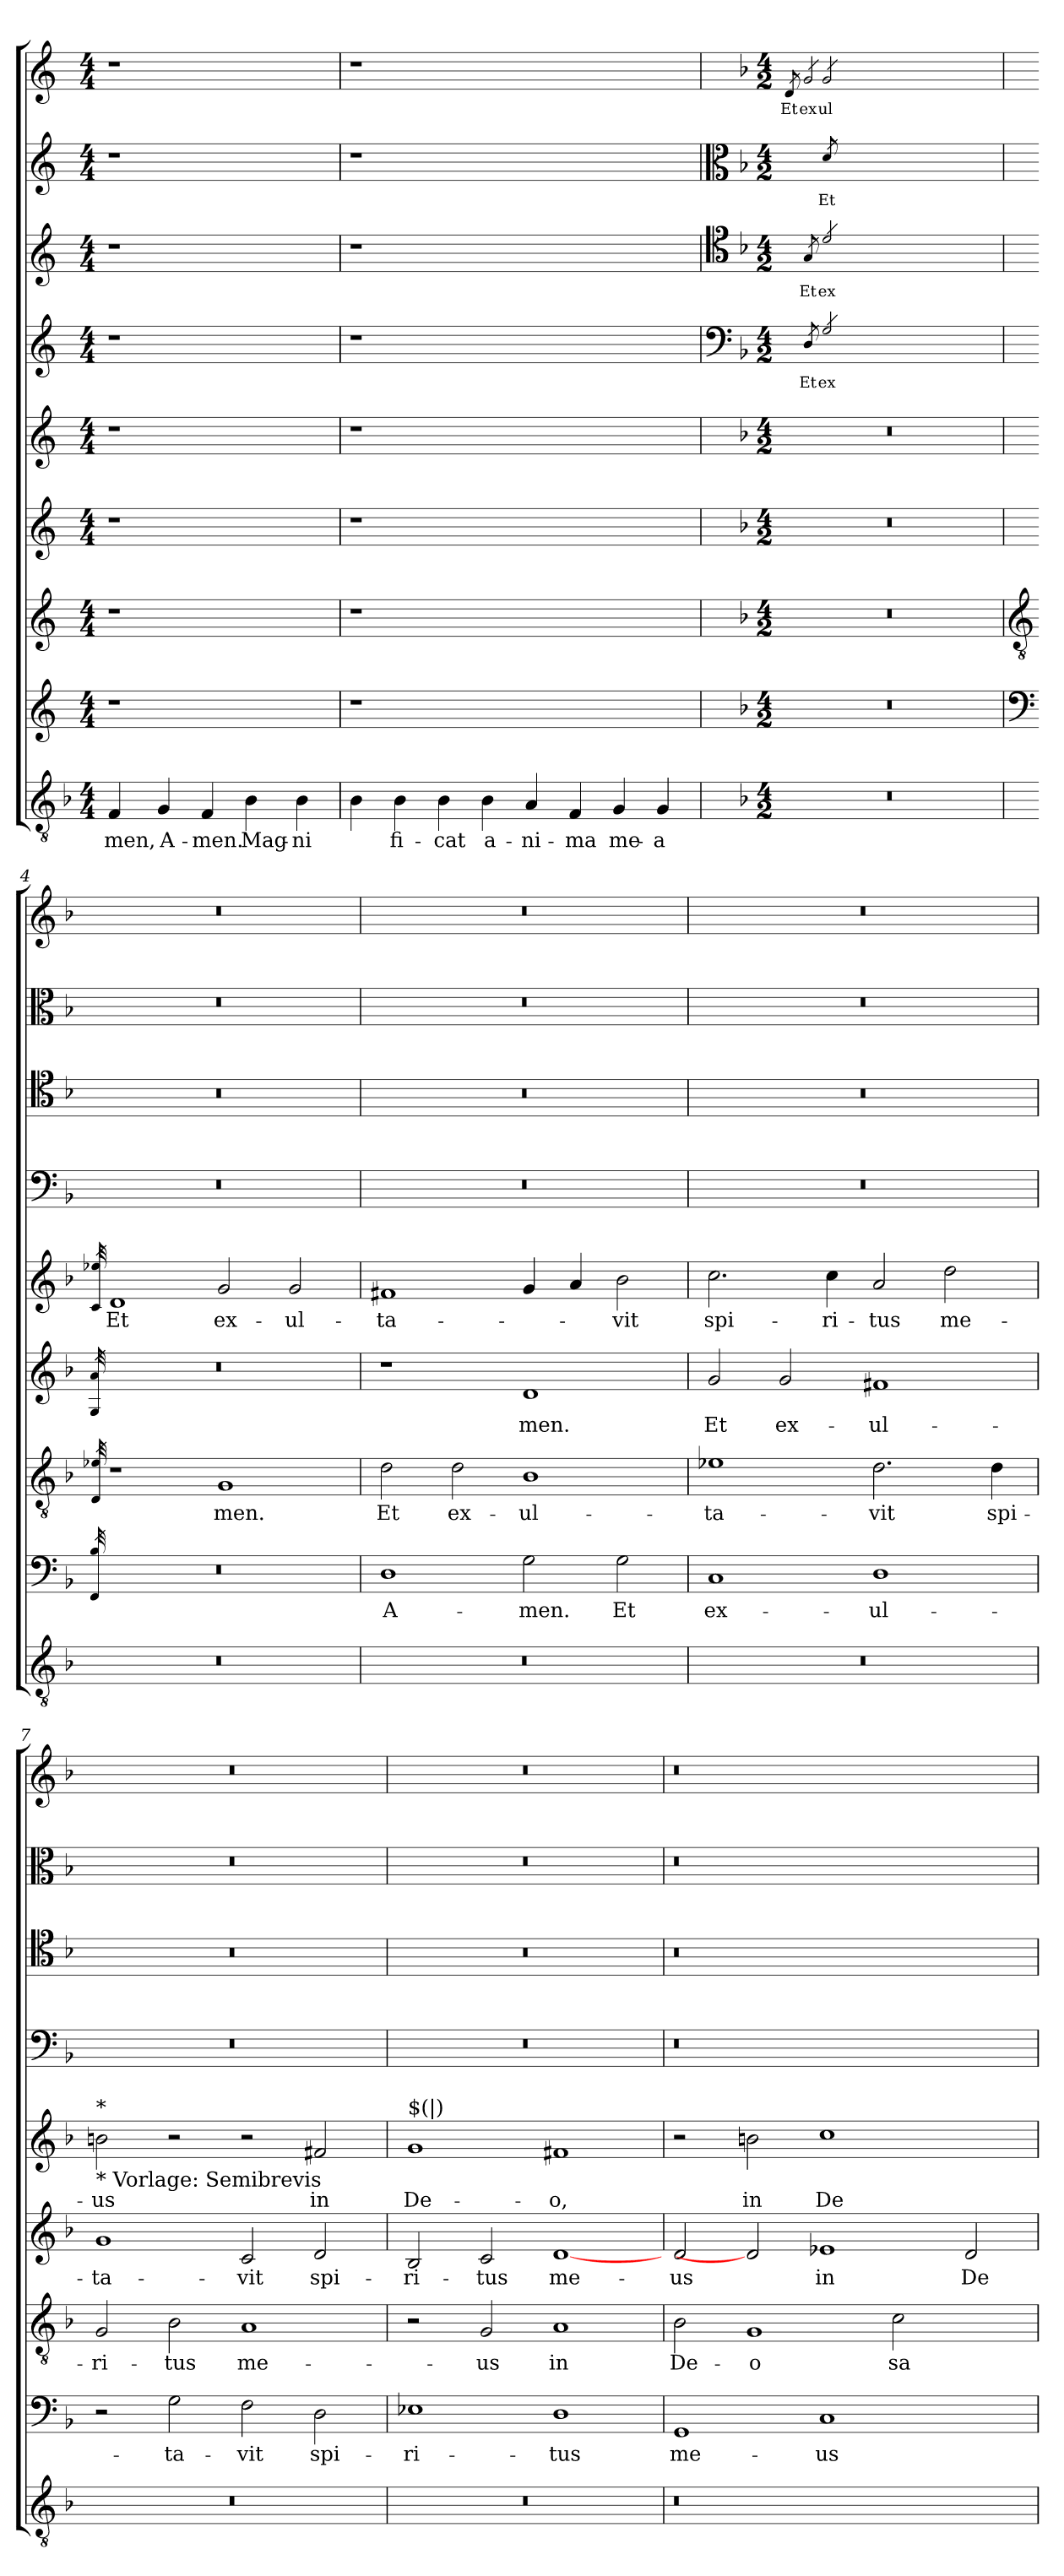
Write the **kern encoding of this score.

**kern	**text	**kern	**text	**kern	**text	**kern	**text	**kern	**text	**kern	**text	**kern	**text	**kern	**text	**kern	**text
*part9	*part9	*part8	*part8	*part7	*part7	*part6	*part6	*part5	*part5	*part4	*part4	*part3	*part3	*part2	*part2	*part1	*part1
*staff9	*staff9	*staff8	*staff8	*staff7	*staff7	*staff6	*staff6	*staff5	*staff5	*staff4	*staff4	*staff3	*staff3	*staff2	*staff2	*staff1	*staff1
*clefGv2	*	*clefG2	*	*clefG2	*	*clefG2	*	*clefG2	*	*clefG2	*	*clefG2	*	*clefG2	*	*clefG2	*
*k[b-]	*	*k[]	*	*k[]	*	*k[]	*	*k[]	*	*k[]	*	*k[]	*	*k[]	*	*k[]	*
*F:	*	*C:	*	*C:	*	*C:	*	*C:	*	*C:	*	*C:	*	*C:	*	*C:	*
*M4/4	*	*M4/4	*	*M4/4	*	*M4/4	*	*M4/4	*	*M4/4	*	*M4/4	*	*M4/4	*	*M4/4	*
=1	=1	=1	=1	=1	=1	=1	=1	=1	=1	=1	=1	=1	=1	=1	=1	=1	=1
!LO:N:head=solid	!LO:LY:b	!	!	!	!	!	!	!	!	!	!	!	!	!	!	!	!
4F/	men,	1r	.	1r	.	1r	.	1r	.	1r	.	1r	.	1r	.	1r	.
!LO:N:head=solid	!LO:LY:b	!	!	!	!	!	!	!	!	!	!	!	!	!	!	!	!
4G/	A-	.	.	.	.	.	.	.	.	.	.	.	.	.	.	.	.
!LO:N:head=solid	!LO:LY:b	!	!	!	!	!	!	!	!	!	!	!	!	!	!	!	!
4F/	-men.	.	.	.	.	.	.	.	.	.	.	.	.	.	.	.	.
!LO:N:head=solid	!LO:LY:b	!	!	!	!	!	!	!	!	!	!	!	!	!	!	!	!
4B-\	Mag-	.	.	.	.	.	.	.	.	.	.	.	.	.	.	.	.
!LO:N:head=solid	!LO:LY:b	!	!	!	!	!	!	!	!	!	!	!	!	!	!	!	!
4B-\	-ni	4ryy	.	4ryy	.	4ryy	.	4ryy	.	4ryy	.	4ryy	.	4ryy	.	4ryy	.
=2	=2	=2	=2	=2	=2	=2	=2	=2	=2	=2	=2	=2	=2	=2	=2	=2	=2
!LO:N:head=solid	!LO:LY:b	!	!	!	!	!	!	!	!	!	!	!	!	!	!	!	!
4B-\	­	1r	.	1r	.	1r	.	1r	.	1r	.	1r	.	1r	.	1r	.
!LO:N:head=solid	!LO:LY:b	!	!	!	!	!	!	!	!	!	!	!	!	!	!	!	!
4B-\	fi-	.	.	.	.	.	.	.	.	.	.	.	.	.	.	.	.
!LO:N:head=solid	!LO:LY:b	!	!	!	!	!	!	!	!	!	!	!	!	!	!	!	!
4B-\	-cat	.	.	.	.	.	.	.	.	.	.	.	.	.	.	.	.
!LO:N:head=solid	!LO:LY:b	!	!	!	!	!	!	!	!	!	!	!	!	!	!	!	!
4B-\	a-	.	.	.	.	.	.	.	.	.	.	.	.	.	.	.	.
!LO:N:head=solid	!LO:LY:b	!	!	!	!	!	!	!	!	!	!	!	!	!	!	!	!
4A/	-ni-	1ryy	.	1ryy	.	1ryy	.	1ryy	.	1ryy	.	1ryy	.	1ryy	.	1ryy	.
!LO:N:head=solid	!LO:LY:b	!	!	!	!	!	!	!	!	!	!	!	!	!	!	!	!
4F/	-ma	.	.	.	.	.	.	.	.	.	.	.	.	.	.	.	.
!LO:N:head=solid	!LO:LY:b	!	!	!	!	!	!	!	!	!	!	!	!	!	!	!	!
4G/	me-	.	.	.	.	.	.	.	.	.	.	.	.	.	.	.	.
!LO:N:head=solid	!LO:LY:b	!	!	!	!	!	!	!	!	!	!	!	!	!	!	!	!
4G/	-a	.	.	.	.	.	.	.	.	.	.	.	.	.	.	.	.
!!LO:LB:g=z
=3	=3	=3	=3	=3	=3	=3	=3	=3	=3	=3	=3	=3	=3	=3	=3	=3	=3
*	*	*	*	*	*	*	*	*	*	*clefF4	*	*clefC4	*	*clefC3	*	*	*
*	*	*k[b-]	*	*k[b-]	*	*k[b-]	*	*k[b-]	*	*k[b-]	*	*k[b-]	*	*k[b-]	*	*k[b-]	*
*	*	*F:	*	*F:	*	*F:	*	*F:	*	*F:	*	*F:	*	*F:	*	*F:	*
*M4/2	*	*M4/2	*	*M4/2	*	*M4/2	*	*M4/2	*	*M4/2	*	*M4/2	*	*M4/2	*	*M4/2	*
!	!	!	!	!	!	!	!	!	!	!	!	!	!	!	!	!	!LO:LY:b
.	.	.	.	.	.	.	.	.	.	.	.	.	.	.	.	8qd/	Et
!	!	!	!	!	!	!	!	!	!	!	!LO:LY:b	!	!LO:LY:b	!	!	!	!LO:LY:b
.	.	.	.	.	.	.	.	.	.	8qD/	Et	8qG/	Et	.	.	2qg/	ex-
!	!	!	!	!	!	!	!	!	!	!	!LO:LY:b	!	!LO:LY:b	!	!LO:LY:b	!	!LO:LY:b
.	.	.	.	.	.	.	.	.	.	2qG/	ex-	2qd/	ex-	8qd/	Et	2qg/	-ul-
0r	.	0r	.	0r	.	0r	.	0r	.	0ryy	.	0ryy	.	0ryy	.	0ryy	.
!!LO:LB:g=z
=4	=4	=4	=4	=4	=4	=4	=4	=4	=4	=4	=4	=4	=4	=4	=4	=4	=4
*	*	*clefF4	*	*clefGv2	*	*	*	*	*	*	*	*	*	*	*	*	*
!	!	!	!	!	!	!	!	!LO:N:n=1:head=solid	!	!	!	!	!	!	!	!	!
!	!	!	!	!	!	!LO:N:n=1:head=solid	!	!LO:N:n=2:head=solid	!	!	!	!	!	!	!	!	!
!	!	!	!	!LO:N:n=1:head=solid	!	!LO:N:n=2:head=solid	!	!	!	!	!	!	!	!	!	!	!
!	!	!LO:N:n=1:head=solid	!	!LO:N:n=2:head=solid	!	!	!	!	!	!	!	!	!	!	!	!	!
!	!	!LO:N:n=2:head=solid	!	!	!	!	!	!	!	!	!	!	!	!	!	!	!
.	.	32qFF/ 32qB-/	.	32qD/ 32qe-X/	.	32qG/ 32qa/	.	32qc/ 32qee-X/	.	.	.	.	.	.	.	.	.
!	!	!	!	!	!	!	!	!	!LO:LY:b	!	!	!	!	!	!	!	!
0r	.	0r	.	1r	.	0r	.	1d	Et	0r	.	0r	.	0r	.	0r	.
!	!	!	!	!	!LO:LY:b	!	!	!	!LO:LY:b	!	!	!	!	!	!	!	!
.	.	.	.	1G	men.	.	.	2g/	ex-	.	.	.	.	.	.	.	.
!	!	!	!	!	!	!	!	!	!LO:LY:b	!	!	!	!	!	!	!	!
.	.	.	.	.	.	.	.	2g/	-ul-	.	.	.	.	.	.	.	.
=5	=5	=5	=5	=5	=5	=5	=5	=5	=5	=5	=5	=5	=5	=5	=5	=5	=5
!	!	!	!LO:LY:b	!	!LO:LY:b	!	!	!	!LO:LY:b	!	!	!	!	!	!	!	!
0r	.	1D	A-	2d\	Et	1r	.	1f#X	-ta-	0r	.	0r	.	0r	.	0r	.
!	!	!	!	!	!LO:LY:b	!	!	!	!	!	!	!	!	!	!	!	!
.	.	.	.	2d\	ex-	.	.	.	.	.	.	.	.	.	.	.	.
!	!	!	!LO:LY:b	!	!LO:LY:b	!	!LO:LY:b	!	!	!	!	!	!	!	!	!	!
.	.	2G\	-men.	1B-	-ul-	1d	men.	4g/	.	.	.	.	.	.	.	.	.
.	.	.	.	.	.	.	.	4a/	.	.	.	.	.	.	.	.	.
!	!	!	!LO:LY:b	!	!	!	!	!	!LO:LY:b	!	!	!	!	!	!	!	!
.	.	2G\	Et	.	.	.	.	2b-\	-vit	.	.	.	.	.	.	.	.
=6	=6	=6	=6	=6	=6	=6	=6	=6	=6	=6	=6	=6	=6	=6	=6	=6	=6
!	!	!	!LO:LY:b	!	!LO:LY:b	!	!LO:LY:b	!	!LO:LY:b	!	!	!	!	!	!	!	!
0r	.	1C	ex-	1e-X	-ta-	2g/	Et	2.cc\	spi-	0r	.	0r	.	0r	.	0r	.
!	!	!	!	!	!	!	!LO:LY:b	!	!	!	!	!	!	!	!	!	!
.	.	.	.	.	.	2g/	ex-	.	.	.	.	.	.	.	.	.	.
!	!	!	!	!	!	!	!	!	!LO:LY:b	!	!	!	!	!	!	!	!
.	.	.	.	.	.	.	.	4cc\	-ri-	.	.	.	.	.	.	.	.
!	!	!	!LO:LY:b	!	!LO:LY:b	!	!LO:LY:b	!	!LO:LY:b	!	!	!	!	!	!	!	!
.	.	1D	-ul-	2.d\	-vit	1f#X	-ul-	2a/	-tus	.	.	.	.	.	.	.	.
!	!	!	!	!	!	!	!	!	!LO:LY:b	!	!	!	!	!	!	!	!
.	.	.	.	.	.	.	.	2dd\	me-	.	.	.	.	.	.	.	.
!	!	!	!	!	!LO:LY:b	!	!	!	!	!	!	!	!	!	!	!	!
.	.	.	.	4d\	spi-	.	.	.	.	.	.	.	.	.	.	.	.
!!LO:LB:g=z
=7	=7	=7	=7	=7	=7	=7	=7	=7	=7	=7	=7	=7	=7	=7	=7	=7	=7
!	!	!	!	!	!	!	!	!LO:TX:a:t=*	!	!	!	!	!	!	!	!	!
!	!	!	!	!	!	!	!	!LO:TX:b:t=* Vorlage&colon; Semibrevis	!	!	!	!	!	!	!	!	!
!	!	!	!	!	!LO:LY:b	!	!LO:LY:b	!	!LO:LY:b	!	!	!	!	!	!	!	!
0r	.	2r	.	2G/	-ri-	1g	-ta-	2bn\	-us	0r	.	0r	.	0r	.	0r	.
!	!	!	!LO:LY:b	!	!LO:LY:b	!	!	!	!	!	!	!	!	!	!	!	!
.	.	2G\	-ta-	2B-\	-tus	.	.	2r	.	.	.	.	.	.	.	.	.
!	!	!	!LO:LY:b	!	!LO:LY:b	!	!LO:LY:b	!	!	!	!	!	!	!	!	!	!
.	.	2F\	-vit	1A	me-	2c/	-vit	2r	.	.	.	.	.	.	.	.	.
!	!	!	!LO:LY:b	!	!	!	!LO:LY:b	!	!LO:LY:b	!	!	!	!	!	!	!	!
.	.	2D\	spi-	.	.	2d/	spi-	2f#X/	in	.	.	.	.	.	.	.	.
=8	=8	=8	=8	=8	=8	=8	=8	=8	=8	=8	=8	=8	=8	=8	=8	=8	=8
!	!	!	!	!	!	!	!	!LO:TX:a:t=$(|)	!	!	!	!	!	!	!	!	!
!	!	!	!LO:LY:b	!	!	!	!LO:LY:b	!	!LO:LY:b	!	!	!	!	!	!	!	!
0r	.	1E-X	-ri-	2r	.	2B-/	-ri-	1g	De-	0r	.	0r	.	0r	.	0r	.
!	!	!	!	!	!LO:LY:b	!	!LO:LY:b	!	!	!	!	!	!	!	!	!	!
.	.	.	.	2G/	-us	2c/	-tus	.	.	.	.	.	.	.	.	.	.
!	!	!	!LO:LY:b	!	!LO:LY:b	!	!LO:LY:b	!	!LO:LY:b	!	!	!	!	!	!	!	!
.	.	1D	-tus	1A	in	[1d	me-	1f#X	-o,	.	.	.	.	.	.	.	.
=9	=9	=9	=9	=9	=9	=9	=9	=9	=9	=9	=9	=9	=9	=9	=9	=9	=9
!	!	!	!LO:LY:b	!	!LO:LY:b	!	!LO:LY:b	!	!	!	!	!	!	!	!	!	!
0r	.	1GG	me-	2B-\	De-	2d/	-us	2r	.	0r	.	0r	.	0r	.	0r	.
!	!	!	!	!	!LO:LY:b	!	!	!	!LO:LY:b	!	!	!	!	!	!	!	!
.	.	.	.	1G	-o	2d]	.	2bn\	in	.	.	.	.	.	.	.	.
!	!	!	!LO:LY:b	!	!	!	!LO:LY:b	!	!LO:LY:b	!	!	!	!	!	!	!	!
.	.	1C	-us	.	.	1e-X	in	1cc	De-	.	.	.	.	.	.	.	.
!	!	!	!	!	!LO:LY:b	!	!	!	!	!	!	!	!	!	!	!	!
.	.	.	.	2c\	sa-	.	.	.	.	.	.	.	.	.	.	.	.
!	!	!	!	!	!	!	!LO:LY:b	!	!	!	!	!	!	!	!	!	!
2ryy	.	2ryy	.	2ryy	.	2d/	De-	2ryy	.	2ryy	.	2ryy	.	2ryy	.	2ryy	.
=	=	=	=	=	=	=	=	=	=	=	=	=	=	=	=	=	=
*-	*-	*-	*-	*-	*-	*-	*-	*-	*-	*-	*-	*-	*-	*-	*-	*-	*-
